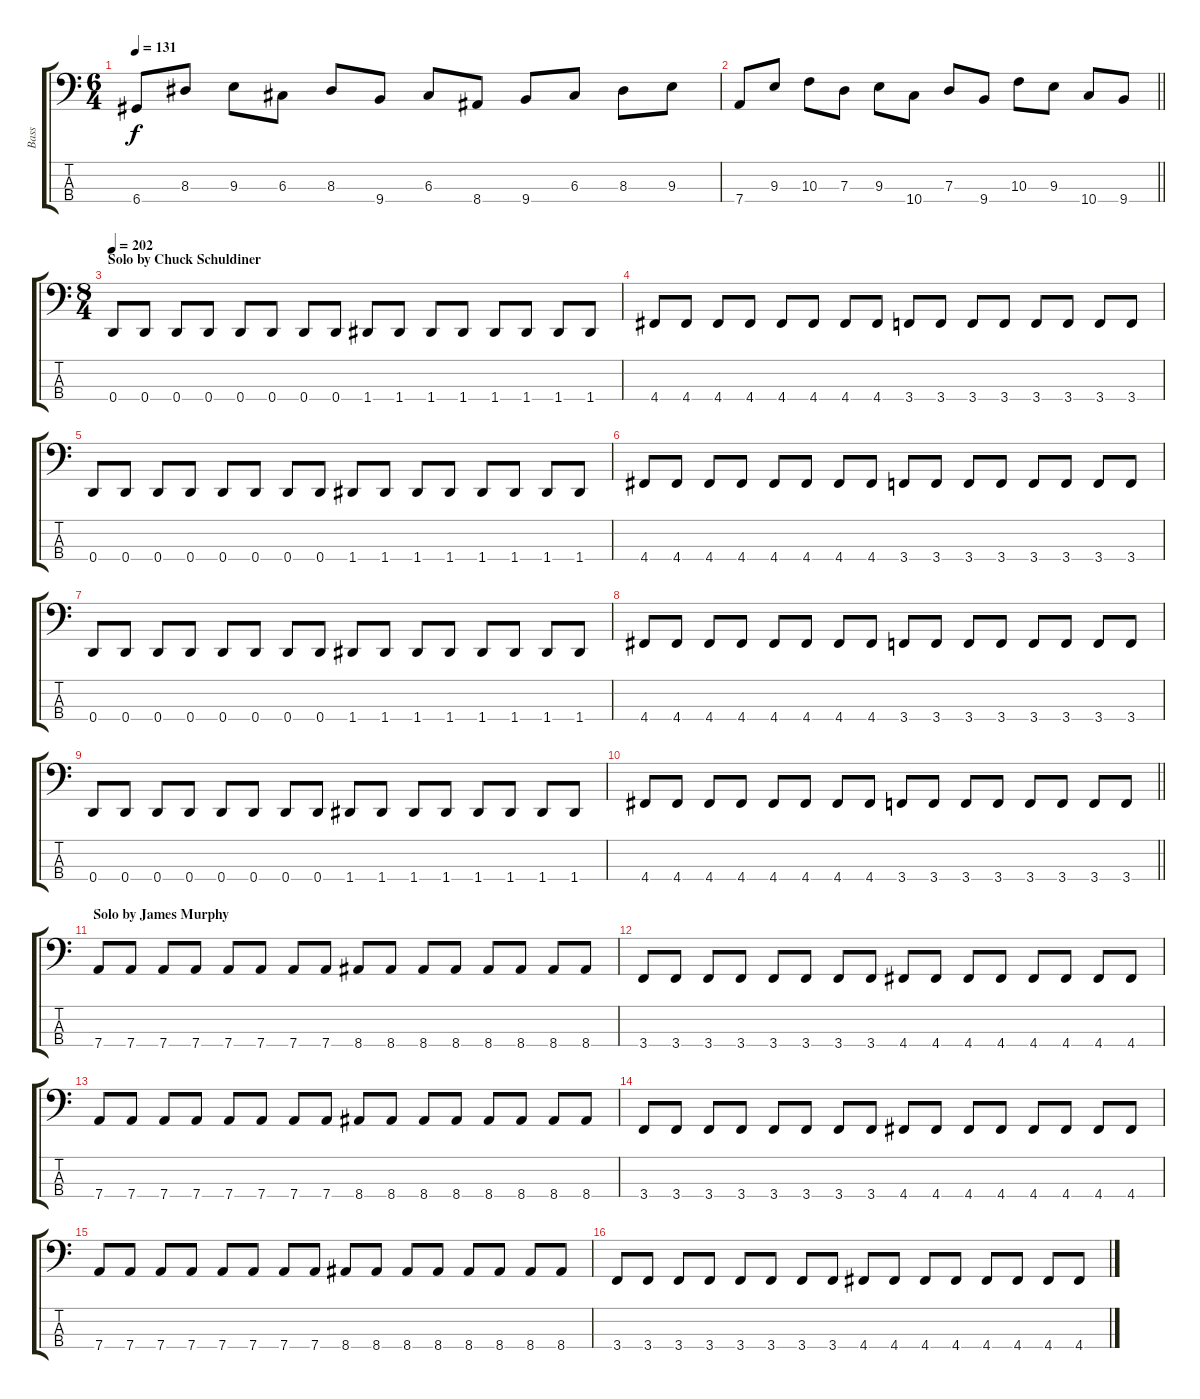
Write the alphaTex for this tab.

\track ("Bass" "Bass") {instrument electricbassfinger}
\staff {score tabs}
\tuning (F2 C2 G1 D1) {hide}
\ts (6 4)
\tempo 131
\clef f4
\ks c
6.4.8{dy f} 8.3.8 9.3.8 6.3.8 8.3.8 9.4.8 6.3.8 8.4.8 9.4.8 6.3.8 8.3.8 9.3.8 |
\barLineRight lightlight
7.4.8 9.3.8 10.3.8 7.3.8 9.3.8 10.4.8 7.3.8 9.4.8 10.3.8 9.3.8 10.4.8 9.4.8 |
\ts (8 4)
\section ("" "Solo by Chuck Schuldiner")
\tempo 202
0.4.8 0.4.8 0.4.8 0.4.8 0.4.8 0.4.8 0.4.8 0.4.8 1.4.8 1.4.8 1.4.8 1.4.8 1.4.8 1.4.8 1.4.8 1.4.8 |
4.4.8 4.4.8 4.4.8 4.4.8 4.4.8 4.4.8 4.4.8 4.4.8 3.4.8 3.4.8 3.4.8 3.4.8 3.4.8 3.4.8 3.4.8 3.4.8 |
0.4.8 0.4.8 0.4.8 0.4.8 0.4.8 0.4.8 0.4.8 0.4.8 1.4.8 1.4.8 1.4.8 1.4.8 1.4.8 1.4.8 1.4.8 1.4.8 |
4.4.8 4.4.8 4.4.8 4.4.8 4.4.8 4.4.8 4.4.8 4.4.8 3.4.8 3.4.8 3.4.8 3.4.8 3.4.8 3.4.8 3.4.8 3.4.8 |
0.4.8 0.4.8 0.4.8 0.4.8 0.4.8 0.4.8 0.4.8 0.4.8 1.4.8 1.4.8 1.4.8 1.4.8 1.4.8 1.4.8 1.4.8 1.4.8 |
4.4.8 4.4.8 4.4.8 4.4.8 4.4.8 4.4.8 4.4.8 4.4.8 3.4.8 3.4.8 3.4.8 3.4.8 3.4.8 3.4.8 3.4.8 3.4.8 |
0.4.8 0.4.8 0.4.8 0.4.8 0.4.8 0.4.8 0.4.8 0.4.8 1.4.8 1.4.8 1.4.8 1.4.8 1.4.8 1.4.8 1.4.8 1.4.8 |
\barLineRight lightlight
4.4.8 4.4.8 4.4.8 4.4.8 4.4.8 4.4.8 4.4.8 4.4.8 3.4.8 3.4.8 3.4.8 3.4.8 3.4.8 3.4.8 3.4.8 3.4.8 |
\section ("" "Solo by James Murphy")
7.4.8 7.4.8 7.4.8 7.4.8 7.4.8 7.4.8 7.4.8 7.4.8 8.4.8 8.4.8 8.4.8 8.4.8 8.4.8 8.4.8 8.4.8 8.4.8 |
3.4.8 3.4.8 3.4.8 3.4.8 3.4.8 3.4.8 3.4.8 3.4.8 4.4.8 4.4.8 4.4.8 4.4.8 4.4.8 4.4.8 4.4.8 4.4.8 |
7.4.8 7.4.8 7.4.8 7.4.8 7.4.8 7.4.8 7.4.8 7.4.8 8.4.8 8.4.8 8.4.8 8.4.8 8.4.8 8.4.8 8.4.8 8.4.8 |
3.4.8 3.4.8 3.4.8 3.4.8 3.4.8 3.4.8 3.4.8 3.4.8 4.4.8 4.4.8 4.4.8 4.4.8 4.4.8 4.4.8 4.4.8 4.4.8 |
7.4.8 7.4.8 7.4.8 7.4.8 7.4.8 7.4.8 7.4.8 7.4.8 8.4.8 8.4.8 8.4.8 8.4.8 8.4.8 8.4.8 8.4.8 8.4.8 |
3.4.8 3.4.8 3.4.8 3.4.8 3.4.8 3.4.8 3.4.8 3.4.8 4.4.8 4.4.8 4.4.8 4.4.8 4.4.8 4.4.8 4.4.8 4.4.8
